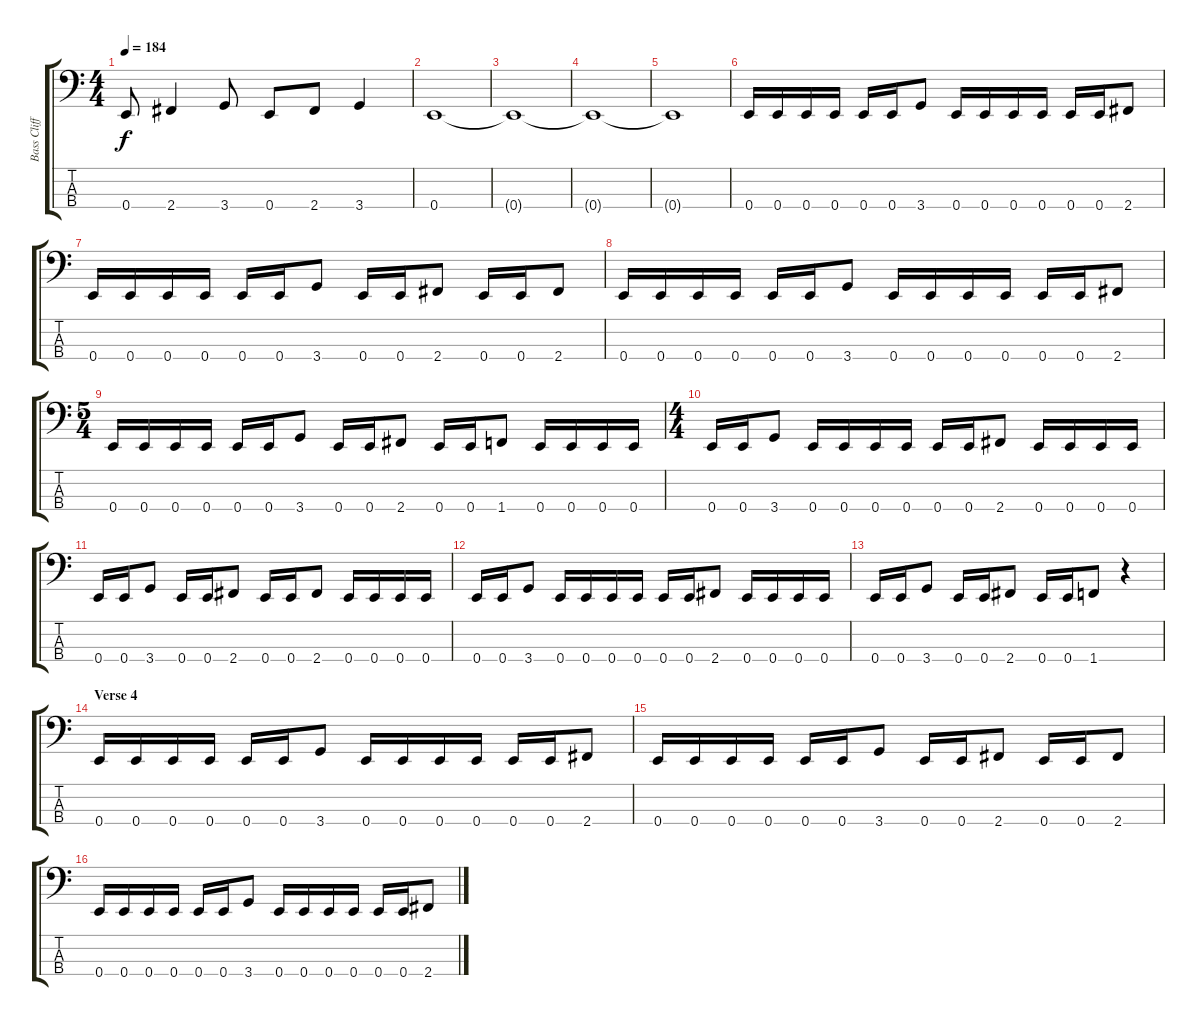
\track ("Bass Cliff" "Bass Cliff") {instrument electricbassfinger}
\staff {score tabs}
\tuning (G2 D2 A1 E1) {hide}
\ts (4 4)
\tempo 184
\clef f4
\ks c
0.4.8{dy f} 2.4.4 3.4.8 0.4.8 2.4.8 3.4.4 |
0.4.1 |
0.4{t}.1 |
0.4{t}.1 |
0.4{t}.1 |
0.4.16 0.4.16 0.4.16 0.4.16 0.4.16 0.4.16 3.4.8 0.4.16 0.4.16 0.4.16 0.4.16 0.4.16 0.4.16 2.4.8 |
0.4.16 0.4.16 0.4.16 0.4.16 0.4.16 0.4.16 3.4.8 0.4.16 0.4.16 2.4.8 0.4.16 0.4.16 2.4.8 |
0.4.16 0.4.16 0.4.16 0.4.16 0.4.16 0.4.16 3.4.8 0.4.16 0.4.16 0.4.16 0.4.16 0.4.16 0.4.16 2.4.8 |
\ts (5 4)
0.4.16 0.4.16 0.4.16 0.4.16 0.4.16 0.4.16 3.4.8 0.4.16 0.4.16 2.4.8 0.4.16 0.4.16 1.4.8 0.4.16 0.4.16 0.4.16 0.4.16 |
\ts (4 4)
0.4.16 0.4.16 3.4.8 0.4.16 0.4.16 0.4.16 0.4.16 0.4.16 0.4.16 2.4.8 0.4.16 0.4.16 0.4.16 0.4.16 |
0.4.16 0.4.16 3.4.8 0.4.16 0.4.16 2.4.8 0.4.16 0.4.16 2.4.8 0.4.16 0.4.16 0.4.16 0.4.16 |
0.4.16 0.4.16 3.4.8 0.4.16 0.4.16 0.4.16 0.4.16 0.4.16 0.4.16 2.4.8 0.4.16 0.4.16 0.4.16 0.4.16 |
0.4.16 0.4.16 3.4.8 0.4.16 0.4.16 2.4.8 0.4.16 0.4.16 1.4.8 r.4 |
\section ("" "Verse 4")
0.4.16 0.4.16 0.4.16 0.4.16 0.4.16 0.4.16 3.4.8 0.4.16 0.4.16 0.4.16 0.4.16 0.4.16 0.4.16 2.4.8 |
0.4.16 0.4.16 0.4.16 0.4.16 0.4.16 0.4.16 3.4.8 0.4.16 0.4.16 2.4.8 0.4.16 0.4.16 2.4.8 |
0.4.16 0.4.16 0.4.16 0.4.16 0.4.16 0.4.16 3.4.8 0.4.16 0.4.16 0.4.16 0.4.16 0.4.16 0.4.16 2.4.8
